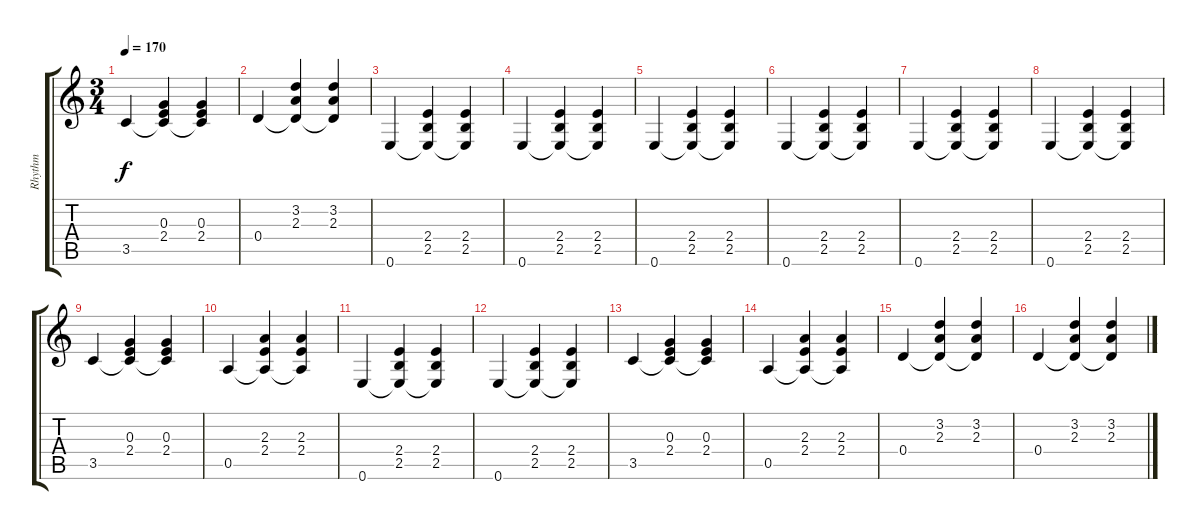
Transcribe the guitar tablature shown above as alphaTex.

\track ("Rhythm" "Rhythm") {instrument distortionguitar}
\staff {score tabs}
\tuning (E4 B3 G3 D3 A2 E2) {hide}
\ts (3 4)
\tempo 170
\clef g2
\ks c
3.5.4{dy f} (0.3 2.4 3.5{t}).4 (0.3 2.4 3.5{t}).4 |
0.4.4 (3.2 2.3 0.4{t}).4 (3.2 2.3 0.4{t}).4 |
0.6.4 (2.4 2.5 0.6{t}).4 (2.4 2.5 0.6{t}).4 |
0.6.4 (2.4 2.5 0.6{t}).4 (2.4 2.5 0.6{t}).4 |
0.6.4 (2.4 2.5 0.6{t}).4 (2.4 2.5 0.6{t}).4 |
0.6.4 (2.4 2.5 0.6{t}).4 (2.4 2.5 0.6{t}).4 |
0.6.4 (2.4 2.5 0.6{t}).4 (2.4 2.5 0.6{t}).4 |
0.6.4 (2.4 2.5 0.6{t}).4 (2.4 2.5 0.6{t}).4 |
3.5.4 (0.3 2.4 3.5{t}).4 (0.3 2.4 3.5{t}).4 |
0.5.4 (2.3 2.4 0.5{t}).4 (2.3 2.4 0.5{t}).4 |
0.6.4 (2.4 2.5 0.6{t}).4 (2.4 2.5 0.6{t}).4 |
0.6.4 (2.4 2.5 0.6{t}).4 (2.4 2.5 0.6{t}).4 |
3.5.4 (0.3 2.4 3.5{t}).4 (0.3 2.4 3.5{t}).4 |
0.5.4 (2.3 2.4 0.5{t}).4 (2.3 2.4 0.5{t}).4 |
0.4.4 (3.2 2.3 0.4{t}).4 (3.2 2.3 0.4{t}).4 |
0.4.4 (3.2 2.3 0.4{t}).4 (3.2 2.3 0.4{t}).4
